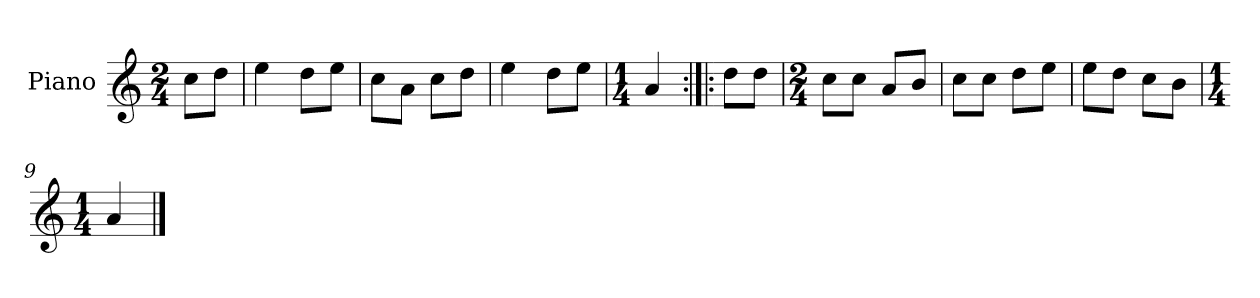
**kern
*part1
*staff1
*I"Piano
*I'Pno.
*clefG2
*k[]
*M2/4
=
8cc\L
8dd\J
=1
4ee\
8dd\L
8ee\J
=2
8cc\L
8a\J
8cc\L
8dd\J
=3
4ee\
8dd\L
8ee\J
=4
*M1/4
4a/
=5:|!|:
8dd\L
8dd\J
=6
*M2/4
8cc\L
8cc\J
8a/L
8b/J
=7
8cc\L
8cc\J
8dd\L
8ee\J
=8
8ee\L
8dd\J
8cc\L
8b\J
=9
*M1/4
4a/
==
*-
